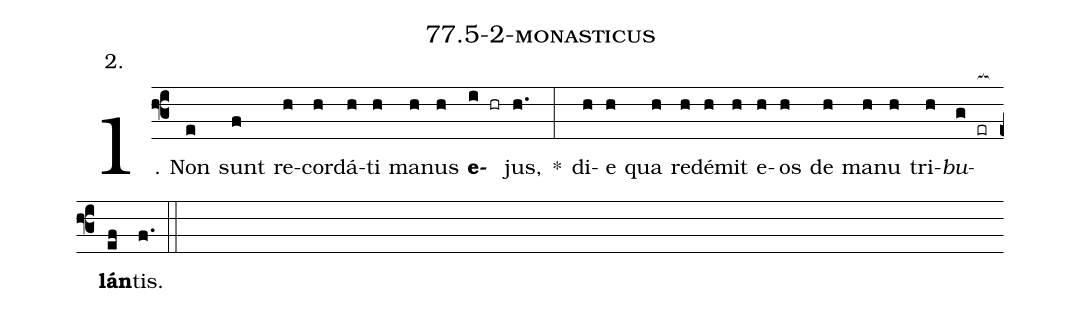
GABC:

name: 77.5-2-monasticus;
annotation: 2.;
%%
(f3)1. Non(e) sunt(f) re(h)cor(h)dá(h)ti(h) ma(h)nus(h) <b>e</b>(i hr)jus,(h.) *(:) di(h)e(h) qua(h) red(h)é(h)mit(h) e(h)os(h) de(h) ma(h)nu(h) tri(h)<i>bu</i>(g er[ocb:1{])<b>lán</b>(ef[ocb:0}])tis.(f.) (::)


%E(h) u(h) o(h) u(g) a(ef) e.(f.) (::)
